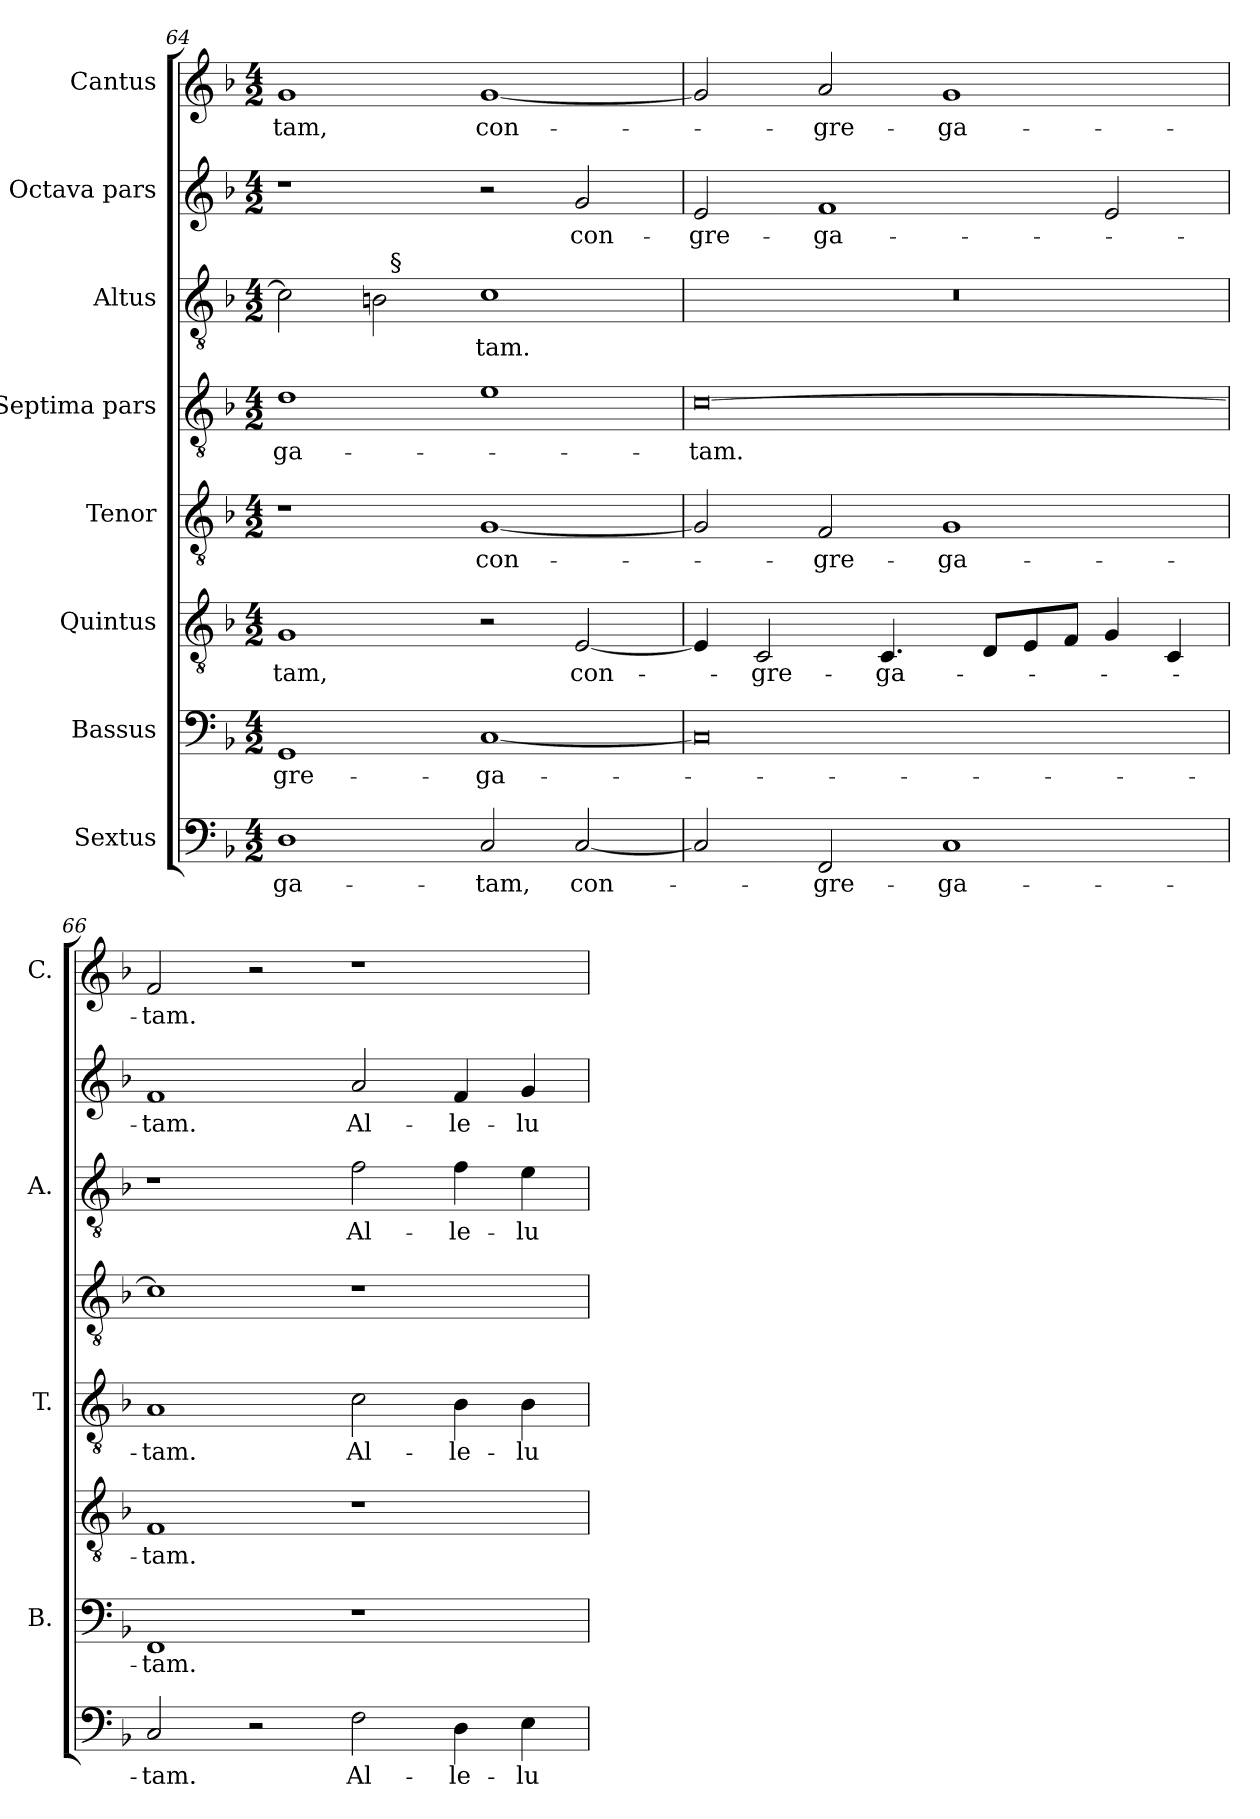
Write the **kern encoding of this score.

**kern	**text	**kern	**text	**kern	**text	**kern	**text	**kern	**text	**kern	**text	**kern	**text	**kern	**text
*part8	*part8	*part7	*part7	*part6	*part6	*part5	*part5	*part4	*part4	*part3	*part3	*part2	*part2	*part1	*part1
*staff8	*staff8	*staff7	*staff7	*staff6	*staff6	*staff5	*staff5	*staff4	*staff4	*staff3	*staff3	*staff2	*staff2	*staff1	*staff1
*I"Sextus	*	*I"Bassus	*	*I"Quintus	*	*I"Tenor	*	*I"Septima pars	*	*I"Altus	*	*I"Octava pars	*	*I"Cantus	*
*	*	*I'B.	*	*	*	*I'T.	*	*	*	*I'A.	*	*	*	*I'C.	*
!!LO:PB:g=z
*clefF4	*	*clefF4	*	*clefGv2	*	*clefGv2	*	*clefGv2	*	*clefGv2	*	*clefG2	*	*clefG2	*
*	*	*	*	*ITrd7c12	*	*ITrd7c12	*	*ITrd7c12	*	*ITrd7c12	*	*	*	*	*
*k[b-]	*	*k[b-]	*	*k[b-]	*	*k[b-]	*	*k[b-]	*	*k[b-]	*	*k[b-]	*	*k[b-]	*
*F:	*	*F:	*	*F:	*	*F:	*	*F:	*	*F:	*	*F:	*	*F:	*
*M4/2	*	*M4/2	*	*M4/2	*	*M4/2	*	*M4/2	*	*M4/2	*	*M4/2	*	*M4/2	*
=64	=64	=64	=64	=64	=64	=64	=64	=64	=64	=64	=64	=64	=64	=64	=64
!	!LO:LY:b	!	!LO:LY:b	!	!LO:LY:b	!	!	!	!LO:LY:b	!	!	!	!	!	!LO:LY:b
*	*	*	*	*	*	*	*	*	*	*^	*	*	*	*	*
1D	-ga-	1GG	-gre-	1GG	-tam,	1r	.	1D	-ga-	2C\]	2ryy	.	1r	.	1g	-tam,
.	.	.	.	.	.	.	.	.	.	2BBn\	32ryy	.	.	.	.	.
!	!	!	!	!	!	!	!	!	!	!	!LO:TX:a:t=§	!	!	!	!	!
.	.	.	.	.	.	.	.	.	.	.	1ryy	.	.	.	.	.
!	!LO:LY:b	!	!LO:LY:b	!	!	!	!LO:LY:b	!	!	!	!	!LO:LY:b	!	!	!	!LO:LY:b
2C/	-tam,	[<1C	-ga-	2r	.	[<1GG	con-	1E	.	1C	.	-tam.	2r	.	[<1g	con-
!	!LO:LY:b	!	!	!	!LO:LY:b	!	!	!	!	!	!	!	!	!LO:LY:b	!	!
[<2C/	con-	.	.	[<2EE/	con-	.	.	.	.	.	.	.	2g/	con-	.	.
.	.	.	.	.	.	.	.	.	.	.	4...ryy	.	.	.	.	.
=65	=65	=65	=65	=65	=65	=65	=65	=65	=65	=65	=65	=65	=65	=65	=65	=65
!	!	!	!	!	!	!	!	!	!LO:LY:b	!LO:N:vis=1	!	!	!	!LO:LY:b	!	!
*	*	*	*	*	*	*	*	*	*	*v	*v	*	*	*	*	*
2C/]	.	0C]	.	4EE/]	.	2GG/]	.	[>0C	-tam.	0r	.	2e/	-gre-	2g/]	.
!	!	!	!	!	!LO:LY:b	!	!	!	!	!	!	!	!	!	!
.	.	.	.	2CC/	-gre-	.	.	.	.	.	.	.	.	.	.
!	!LO:LY:b	!	!	!	!	!	!LO:LY:b	!	!	!	!	!	!LO:LY:b	!	!LO:LY:b
2FF/	-gre-	.	.	.	.	2FF/	-gre-	.	.	.	.	1f	-ga-	2a/	-gre-
!	!	!	!	!	!LO:LY:b	!	!	!	!	!	!	!	!	!	!
.	.	.	.	4.CC/	-ga-	.	.	.	.	.	.	.	.	.	.
!	!LO:LY:b	!	!	!	!	!	!LO:LY:b	!	!	!	!	!	!	!	!LO:LY:b
1C	-ga-	.	.	.	.	1GG	-ga-	.	.	.	.	.	.	1g	-ga-
.	.	.	.	8DD/L	.	.	.	.	.	.	.	.	.	.	.
.	.	.	.	8EE/	.	.	.	.	.	.	.	.	.	.	.
.	.	.	.	8FF/J	.	.	.	.	.	.	.	.	.	.	.
.	.	.	.	4GG/	.	.	.	.	.	.	.	2e/	.	.	.
.	.	.	.	4CC/	.	.	.	.	.	.	.	.	.	.	.
=66	=66	=66	=66	=66	=66	=66	=66	=66	=66	=66	=66	=66	=66	=66	=66
!	!LO:LY:b	!	!LO:LY:b	!	!LO:LY:b	!	!LO:LY:b	!	!	!	!	!	!LO:LY:b	!	!LO:LY:b
2C/	-tam.	1FF	-tam.	1FF	-tam.	1AA	-tam.	1C]	.	1r	.	1f	-tam.	2f/	-tam.
2r	.	.	.	.	.	.	.	.	.	.	.	.	.	2r	.
!	!LO:LY:b	!	!	!	!	!	!LO:LY:b	!	!	!	!LO:LY:b	!	!LO:LY:b	!	!
2F\	Al-	1r	.	1r	.	2C\	Al-	1r	.	2F\	Al-	2a/	Al-	1r	.
!	!LO:LY:b	!	!	!	!	!	!LO:LY:b	!	!	!	!LO:LY:b	!	!LO:LY:b	!	!
4D\	-le-	.	.	.	.	4BB-\	-le-	.	.	4F\	-le-	4f/	-le-	.	.
!	!LO:LY:b	!	!	!	!	!	!LO:LY:b	!	!	!	!LO:LY:b	!	!LO:LY:b	!	!
4E\	-lu-	.	.	.	.	4BB-\	-lu-	.	.	4E\	-lu-	4g/	-lu-	.	.
=	=	=	=	=	=	=	=	=	=	=	=	=	=	=	=
*-	*-	*-	*-	*-	*-	*-	*-	*-	*-	*-	*-	*-	*-	*-	*-
